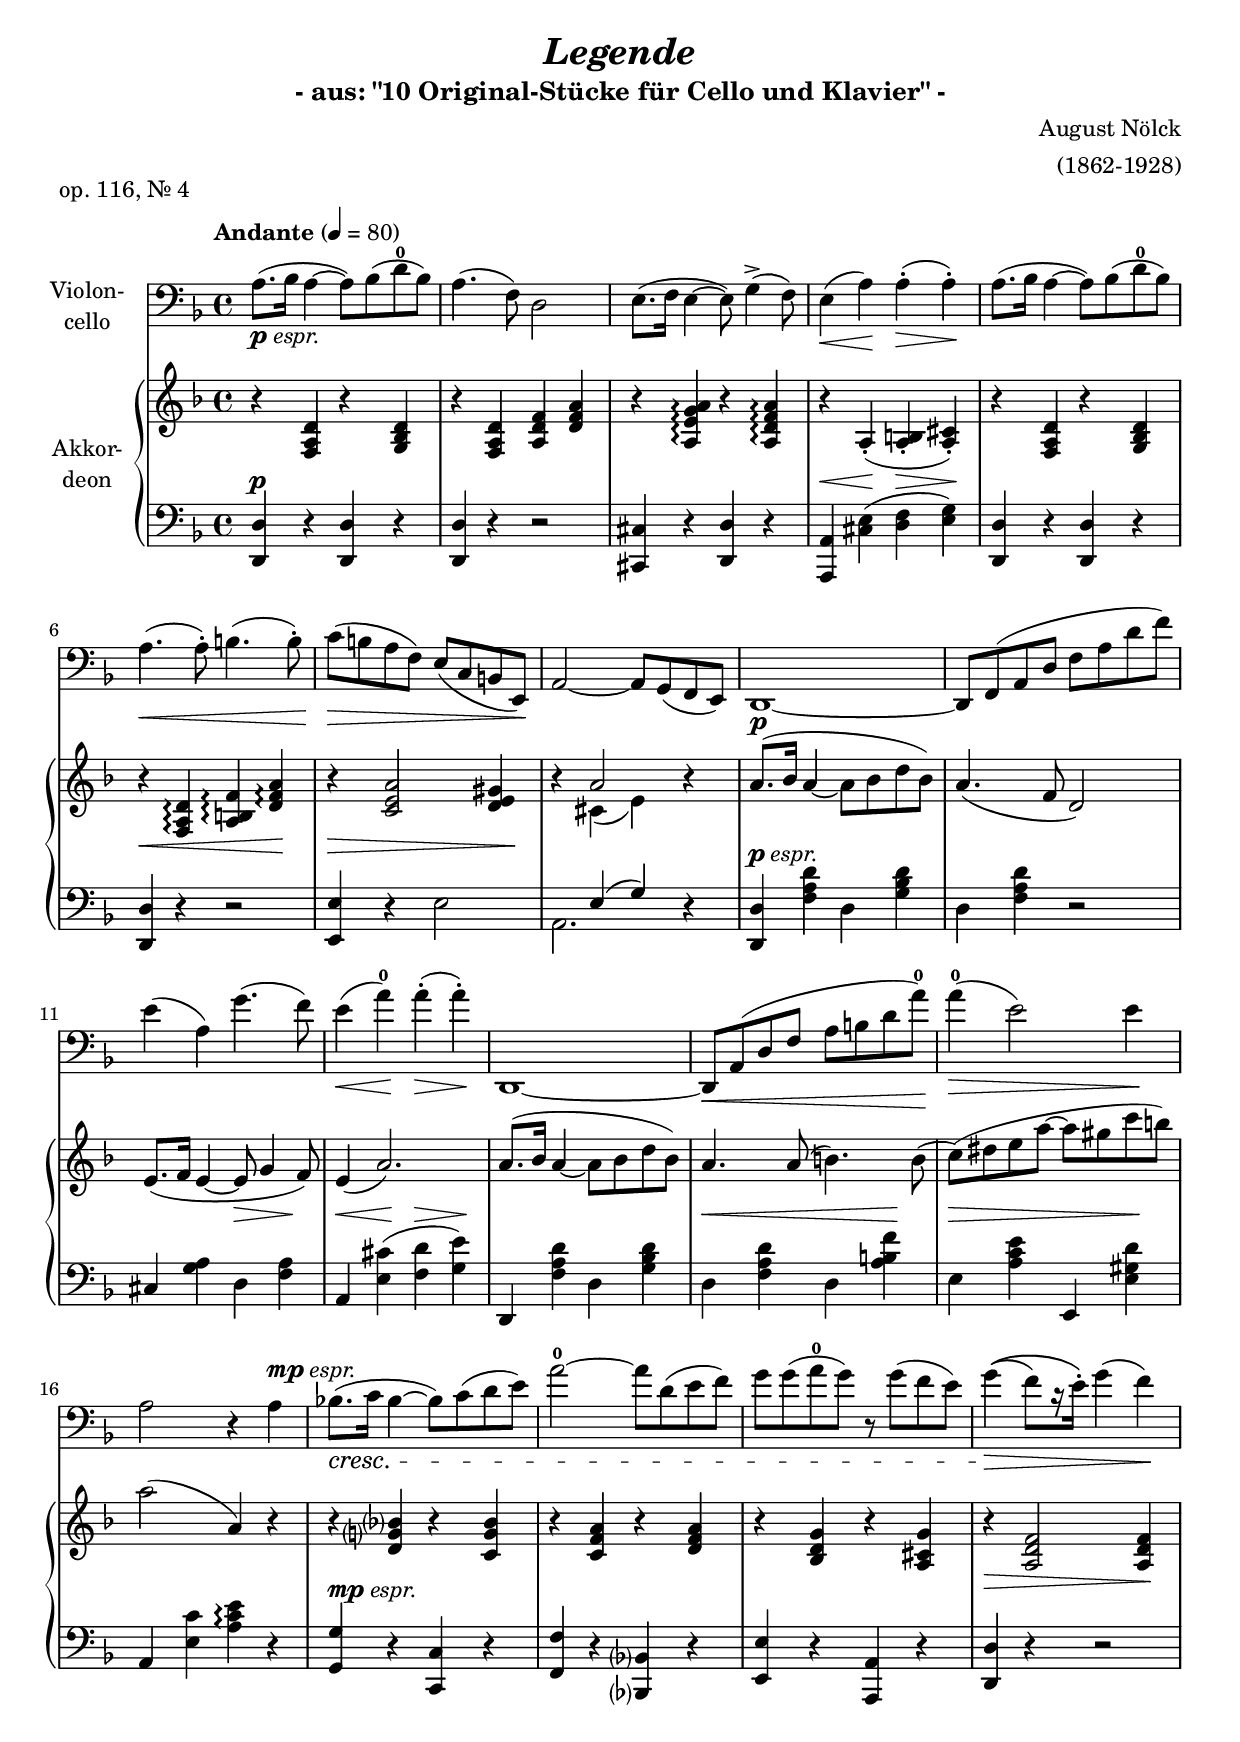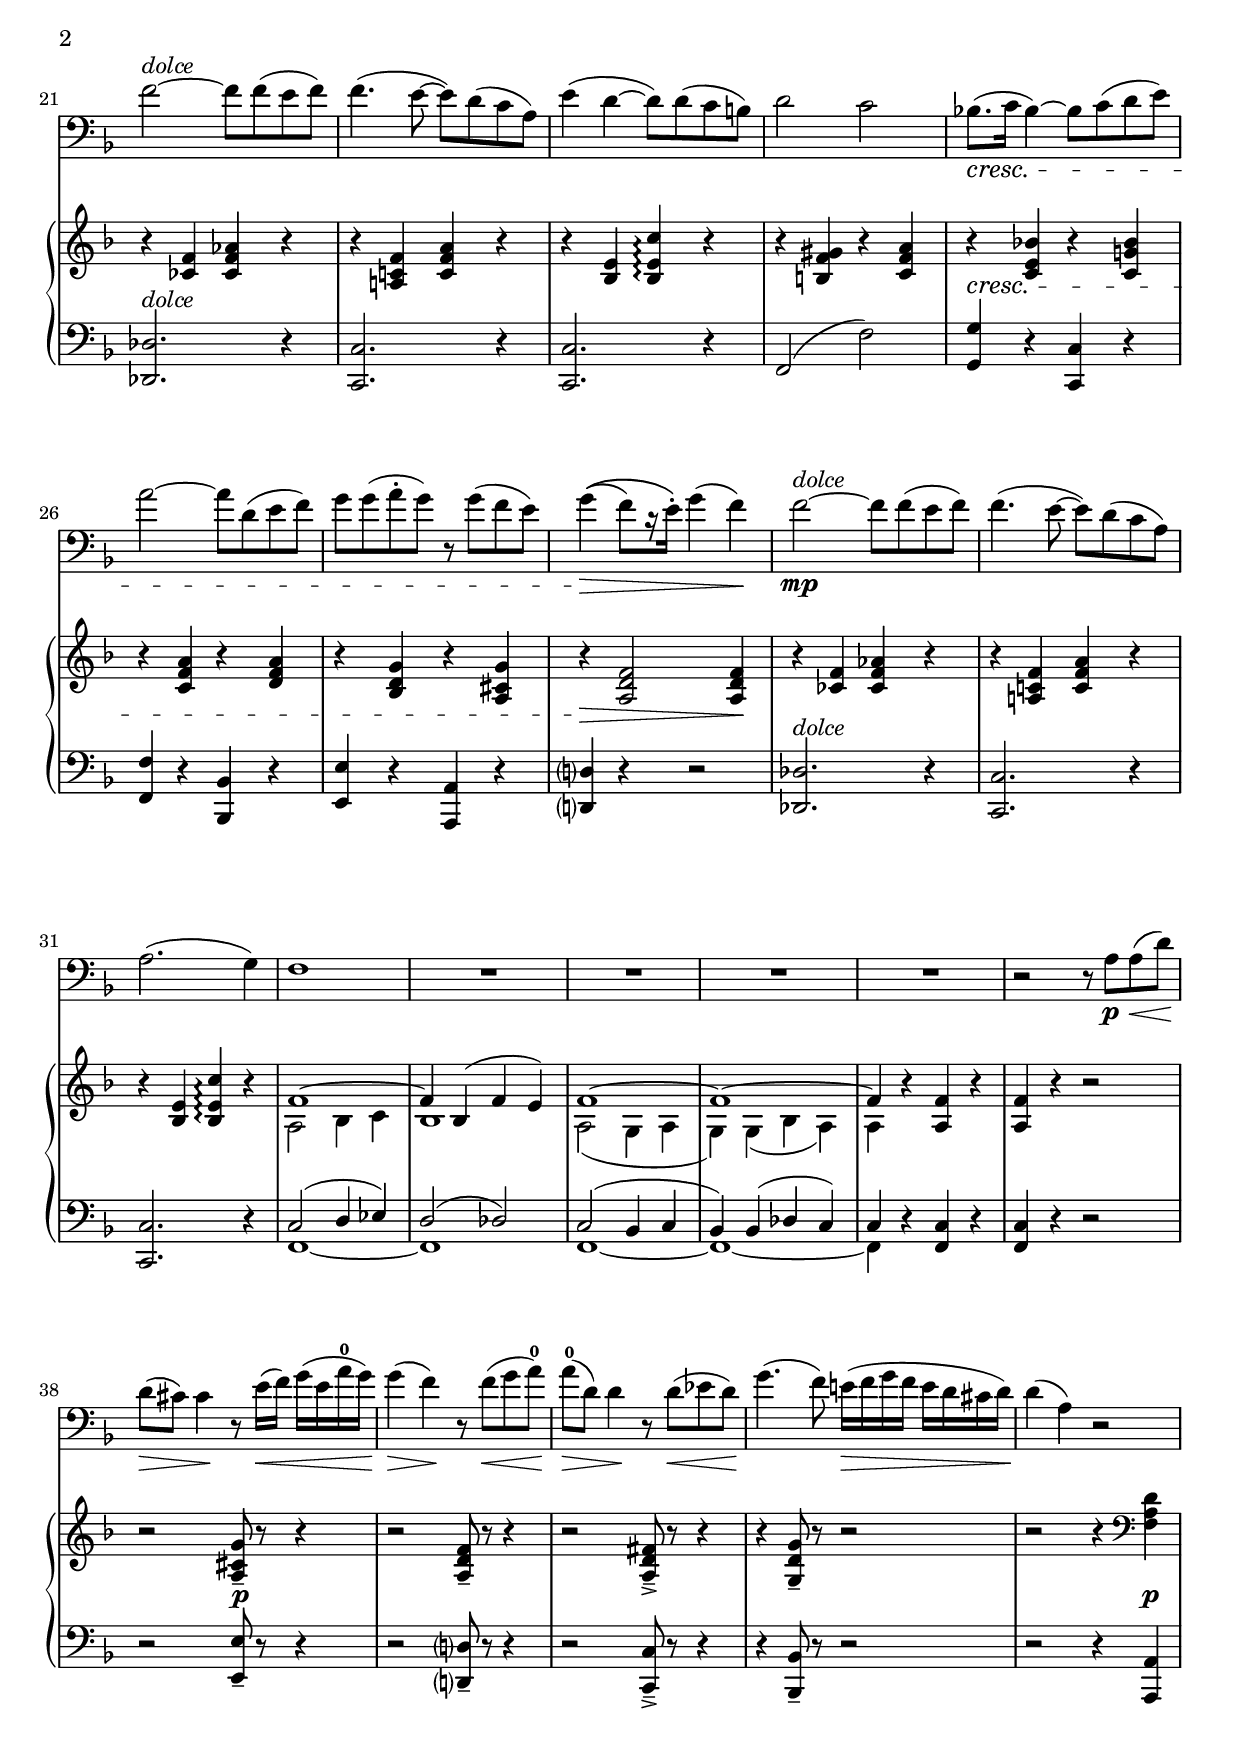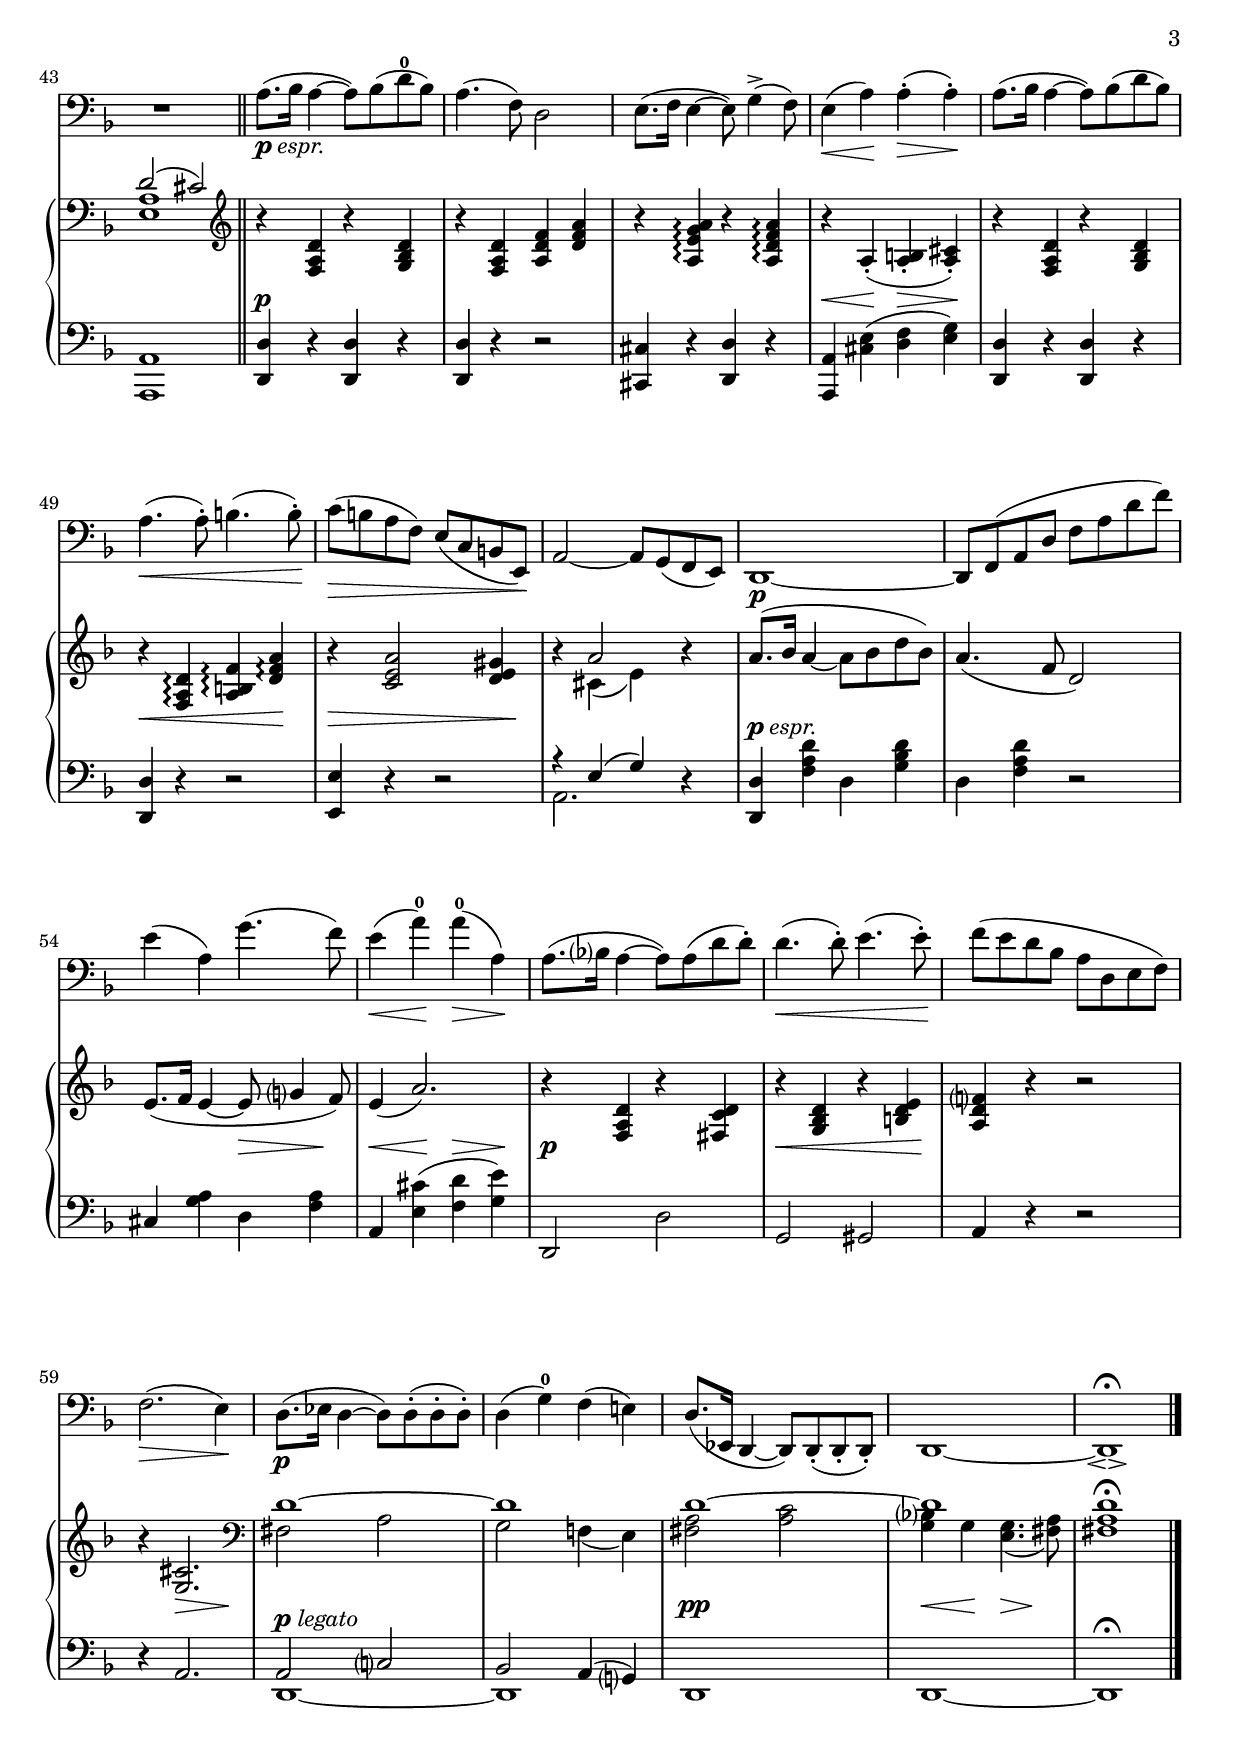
\version "2.18.2"
\include "deutsch.ly"

#(set-global-staff-size 20)

\header {
  title     = \markup \bold \italic "Legende"
  subtitle  = "- aus: \"10 Original-Stücke für Cello und Klavier\" -"
  composer  = "August Nölck"
  arranger  = "(1862-1928)"
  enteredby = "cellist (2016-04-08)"
  piece     = "op. 116, Nr. 4"
}

voiceconsts = {
  \key d \minor
  \time 4/4
  \tempo "Andante" 4=80
%  \numericTimeSignature
%  \compressFullBarRests
  \set tupletSpannerDuration = #(ly:make-moment 1 4)
  % Set default beaming for all staves
%  \set Timing.beamExceptions = #'()
%  \set Timing.baseMoment     = #(ly:make-moment 1 4)
%  \set Timing.beatStructure  = #'(1 1 1)
}

miba = "trombone"
mikl = "concertina"

dolc = \markup \italic "dolce"
mpes = \markup { \dynamic mp \italic "espr." }
pesp = \markup { \dynamic p \italic "espr." }
pleg = \markup { \dynamic p \italic "legato" }

va = \relative c' {
  \voiceconsts
  \clef "bass"

  a8.(_\pesp b16 a4~ a8) b( d-0 b)
  a4.( f8) d2
  e8.( f16 e4~ e8) g4(-> f8)
  e4(\< a)\!  a(-.\> a)-.\!

  a8.( b16 a4~ a8) b( d-0 b)
  a4.(\< a8)-. h4.( h8)-.
  c(\> h a f) e( c h e,)\!
  a2~ a8 g( f e)

  d1~\p
  d8 f( a d f a d f)
  e4( a,) g'4.( f8)
  e4(\< a)-0\! a(-.\> a)-.\!

  d,,,1~
  d8\< a'( d f a h d a')-0\!
  a4(\>-0 e2) e4\!
  a,2 r4 a^\mpes

  b!8.(\cresc c16 b4~ b8) c( d e)
  a2~-0 a8 d,( e f)
  g g( a-0 g) r g( f e)
  g4\((\> f8)[ r16 e]\)-. g4( f)\!
  f2~^\dolc f8 f( e f)

  f4.( e8~ e) d( c a)      
  e'4( d~ d8) d( c h)
  d2 c
  b!8.(\cresc c16 b4)~ b8 c( d e)
  a2~ a8 d,( e f)
      
  g g( a-. g) r g( f e)
  g4\((\> f8)[ r16 e]\)-. g4( f)\!
  f2~^\dolc\mp f8 f( e f)
  f4.( e8~ e) d( c a)

  a2.( g4)
  f1
  R1*4
  r2 r8 a\p a(\< d)
  d(\!\> cis) cis4\! r8 e16(\< f) g( e a-0 g)\!
  g4(\> f)\! r8 f(\< g a)-0\!
 
  a(-0\> d,) d4\! r8 d(\< es d)\! 
  g4.( f8) e!16(\> f g f e d cis d)\!
  d4( a) r2
  R1 \bar "||"
 
  a8.(_\pesp b16 a4~ a8) b( d-0 b)
  a4.( f8) d2
  e8.( f16 e4~ e8) g4(-> f8)
  e4(\< a)\!  a(-.\> a)-.\!

  a8.( b16 a4~ a8) b( d b)
  a4.(\< a8)-. h4.( h8)-.\!
  c(\> h a f) e( c h e,)\!
  a2~ a8 g( f e)
 
  d1~\p
  d8 f( a d f a d f)
  e4( a,) g'4.( f8)
  e4(\< a)-0\! a(\>-0 a,)\!
 
  a8.( b?16 a4~ a8) a( d d)-.
  d4.(\< d8)-. e4.( e8)-.\!
  f( e d b a d, e f)
  f2.(\> e4)\!

  d8.(\p es16 d4~ d8) d(-. d-. d)-.
  d4( g)-0 f( e!)
  d8.( es,16 d4~ d8) d(-. d-. d)-.
  d1~
  d\espressivo\fermata \bar "|."
}

vb = \relative c {
  \voiceconsts
  \clef "treble"

  r4 <f a d> r <g b d>
  r <f a d> <a d f> <d f a>
  r <a e' g a>\arpeggio r <a d f a>\arpeggio
  r a(-. <a h>-. <a cis>)-.

  r <f a d> r <g b d>
  r <f a d>\arpeggio <a h f'>\arpeggio <d f a>\arpeggio
  r <c e a>2 <d e gis>4
  r << a'2 \\ { cis,4( e) } >> r

  a8.( b16 a4~ a8 b d b)
  a4.( f8 d2)
  e8.( f16 e4~ e8 g4 f8)
  e4( a2.)

  a8.( b16 a4~ a8 b d b)
  a4. a8( h4.) h8(
  c)( dis e a~ a gis c h)
  a2( a,4) r

  r <d, g? b?> r <c g' b>
  r <c f a> r <d f a>
  r <b d g> r <a cis g'>
  r <a d f>2 <a d f>4
  r <ces f> <ces f as> r

  r <a! c! f> <c f a> r
  r <b e> <b e c'>\arpeggio r
  r <h f' gis> r <c f a>
  r <c e b'!> r <c g'! b>
  r <c f a> r <d f a>

  r <b d g> r <a cis g'>
  r <a d f>2 <a d f>4
  r <ces f> <ces f as> r
  r <a! c! f> <c f a> r

  r <b e> <b e c'>\arpeggio r
  << {
    f'1~
    f4 b,( f' e)
  } \\ {
    a,2 b4 c
    b1
  } >>
  << {
    f'~
    f~
    f4
  } \\ {
    a,2( g4 a
    g) g( b a)
    a
  } >> r <a f'> r
  <a f'> r r2
  r <a cis g'>8-- r r4
  r2 <a d f>8-- r r4

  r2 <a d fis>8---> r r4
  r4 <g d' g>8-- r r2
  r r4 \clef "bass" <f a d>
  << { d'2( cis) } \\ <e, a>1 >> \clef "treble" \bar "||"

  r4 <f a d> r <g b d>
  r <f a d> <a d f> <d f a>
  r <a e' g a>\arpeggio r <a d f a>\arpeggio
  r a(-. <a h>-. <a cis>)-.

  r <f a d> r <g b d>
  r <f a d>\arpeggio <a h f'>\arpeggio <d f a>\arpeggio
  r <c e a>2 <d e gis>4
  r << a'2 \\ { cis,4( e) } >> r

  a8.( b16 a4~ a8 b d b)
  a4.( f8 d2)
  e8.( f16 e4~ e8 g?4 f8)
  e4( a2.)

  r4 <f, a d> r <fis c' d>
  r <g b d> r <h d e>
  <a d f?> r r2
  r4 <g cis>2. \clef "bass"

  << {
    d'1~
    d
  } \\ {
    fis,2 a
    g f!4( e)
  } >>
  << {
    d'1~
    d
  } \\ {
    <fis, a>2 <a c>
    <g b?>4 g <e g>4.( <fis a>8)
  } >>
  <fis a d>1\fermata \bar "|."
}

vc = \relative c, {
  \voiceconsts
  \clef "bass"

  <d d'>4 r <d d'> r
  <d d'> r r2
  <cis cis'>4 r <d d'> r
  <a a'> <cis' e>( <d f> <e g>)

  <d, d'> r <d d'> r
  <d d'> r r2
  <e e'>4 r e'2
  << { s4 e( g) } \\ a,2. >> r4

  <d, d'> <f' a d> d <g b d>
  d <f a d> r2
  cis4 <g' a> d <f a>
  a, <e' cis'>( <f d'> <g e'>)

  d, <f' a d> d <g b d>
  d <f a d> d <a' h f'>
  e <a c e> e, <e' gis d'>
  a, <e' c'> <a c e>\arpeggio r

  <g, g'> r <c, c'> r
  <f f'> r <b,? b'?> r
  <e e'> r <a, a'> r
  <d d'> r r2
  <des des'>2. r4

  <c c'>2. r4
  <c c'>2. r4
  f2( f')
  <g, g'>4 r <c, c'> r
  <f f'> r <b, b'> r

  <e e'> r <a, a'> r
  <d? d'?> r r2
  <des des'>2. r4
  <c c'>2. r4

  <c c'>2. r4
  << {
    c'2( d4 es)
    d2( des)
  } \\ {
    f,1~
    f
  } >>
  << {
    c'2( b4 c
    b) b( des c)
    c
  } \\ {
    f,1~
    f~
    f4
  } >> r <f c'> r
  <f c'> r r2
  r <e e'>8-- r r4
  r2 <d? d'?>8-- r r4

  r2 <c c'>8---> r r4
  r <b b'>8-- r r2
  r r4 <a a'>
  <a a'>1 \bar "||"

  <d d'>4 r <d d'> r
  <d d'> r r2
  <cis cis'>4 r <d d'> r
  <a a'> <cis' e>( <d f> <e g>)

  <d, d'> r <d d'> r
  <d d'> r r2
  <e e'>4 r r2
  << { r4 e'( g) } \\ a,2. >> r4

  <d, d'> <f' a d> d <g b d>
  d <f a d> r2
  cis4 <g' a> d <f a>
  a, <e' cis'>( <f d'> <g e'>)

  d,2 d'
  g, gis
  a4 r r2
  r4 a2.

  << {
    a2 c?
    b a4( g?)
  } \\ {
    d1~
    d
  } >>
  d
  d~
  d\fermata \bar "|."
}

dy = {
  s1*3\p
  s4\< s\! s\> s\!
  s1
  s2.\< s4\!
  s2.\> s4\!
  s1
  s1*2_\pesp
  s2 s4\> s\!
  s\< s\! s\> s\!
  s1
  s2.\< s4\!
  s2.\> s4\!
  s1
  s1*3_\mpes
  s2.\> s4\!
  s1*4_\dolc
  s1*3\cresc
  s2.\> s4\!
  s1*9_\dolc
  s2 s2*8\p s4 s\p
  s1
  s1*3\p
  s4\< s\! s\> s\!
  s1
  s2.\< s4\!
  s2.\> s4\!
  s1
  s2*5_\pesp s4\> s\!
  s\< s\! s\> s\!
  s1\p
  s2.\< s4\!
  s1
  s4 s2\> s4\!
  s1*2_\pleg
  s1\pp
  s4\< s\! s\> s\!
}


music = <<
      \new Staff {
        \set Staff.midiInstrument = \miba
        \set Staff.instrumentName = \markup \center-column { "Violon-" "cello" }
        \transpose d d { \va }
      }

      \new PianoStaff <<
        \set PianoStaff.instrumentName = \markup \center-column { "Akkor-" "deon" }
        \set PianoStaff.midiInstrument = \mikl
        \new Staff {
          \transpose d d { \vb }
        }

        \new Dynamics \dy

        \new Staff {
          \transpose d d { \vc }
        }
        >>
>>

\book {
  \score {
   \music
    \layout {}
  }

  \score {
    \unfoldRepeats \music

    \midi {
      \context {
        \Score
      }
    }
  }
}
